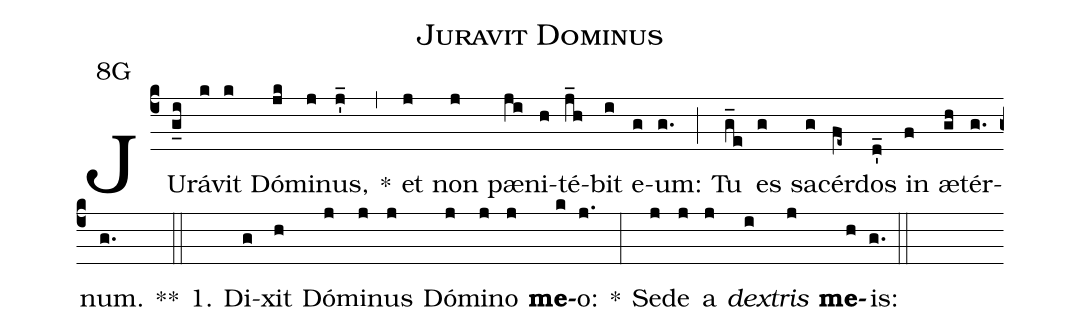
name:Juravit Dominus;
office-part:Antiphona;
mode:8;
annotation: 8G;
%%
(c4) JU(g_i)rá(k)vit(k) Dó(jk)mi(j)nus,(j'_) *(,) et(j) non(j) pæ(ji)ni(h)té(j_h)bit(i) e(g)um:(g.) (;) Tu(g_e) es(g) sa(g)cér(fe~)dos(d'_) in(f) æ(gh)tér(g.)num.(g.) **(::)
1. Di(g)xit(h) Dó(j)mi(j)nus(j) Dó(j)mi(j)no(j) <b>me</b>(k)o:(j.) *(:) Se(j)de(j) a(j) <i>dex</i>(i)<i>tris</i>(j) <b>me</b>(h)is:(g.) (::)
